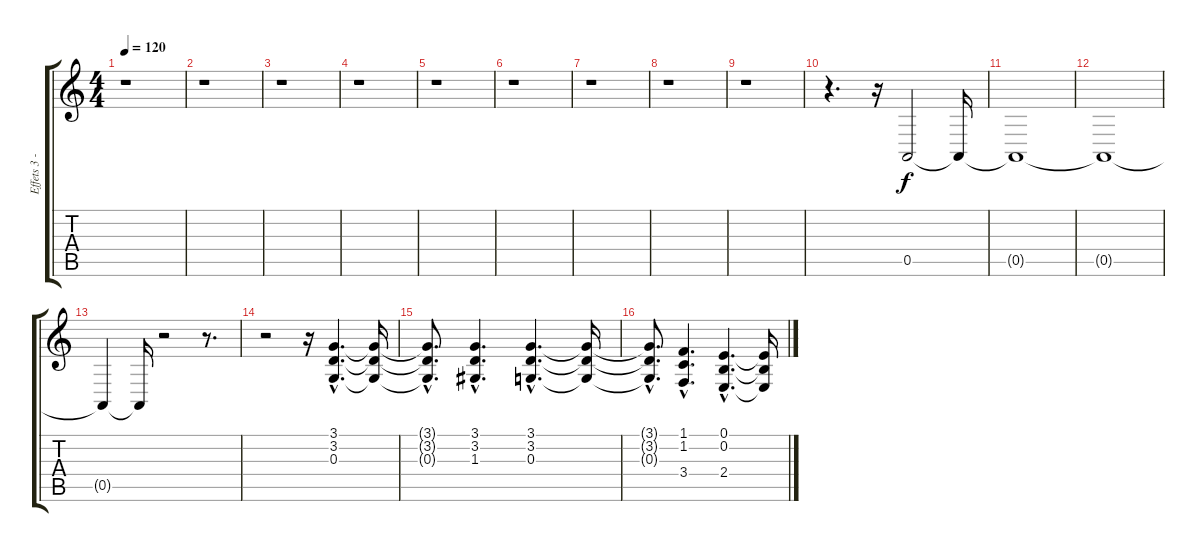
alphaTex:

\track ("Effets 3 - Cordes Additionnelles" "Effets 3 -") {instrument stringensemble2}
\staff {score tabs}
\tuning (E4 B3 G3 D3 A2 E2) {hide}
\ts (4 4)
\tempo 120
\clef g2
\ks c
r.1{dy f} |
r.1 |
r.1 |
r.1 |
r.1 |
r.1 |
r.1 |
r.1 |
r.1 |
r.4{d} r.16 0.5.2 0.5{t}.16 |
0.5{t}.1 |
0.5{t}.1 |
0.5{t}.4 0.5{t}.16 r.2 r.8{d} |
r.2 r.16 (3.1{hac} 3.2{hac} 0.3{hac}).4{d volume 6} (3.1{t} 3.2{t} 0.3{t}).16 |
(3.1{hac t} 3.2{hac t} 0.3{hac t}).8{d} (3.1{hac} 3.2{hac} 1.3{hac}).4{d} (3.1{hac} 3.2{hac} 0.3{hac}).4{d} (3.1{t} 3.2{t} 0.3{t}).16 |
(3.1{hac t} 3.2{hac t} 0.3{hac t}).8{d} (1.1{hac} 1.2{hac} 3.4{hac}).4{d} (0.1{hac} 0.2{hac} 2.4{hac}).4{d} (0.1{t} 0.2{t} 2.4{t}).16
